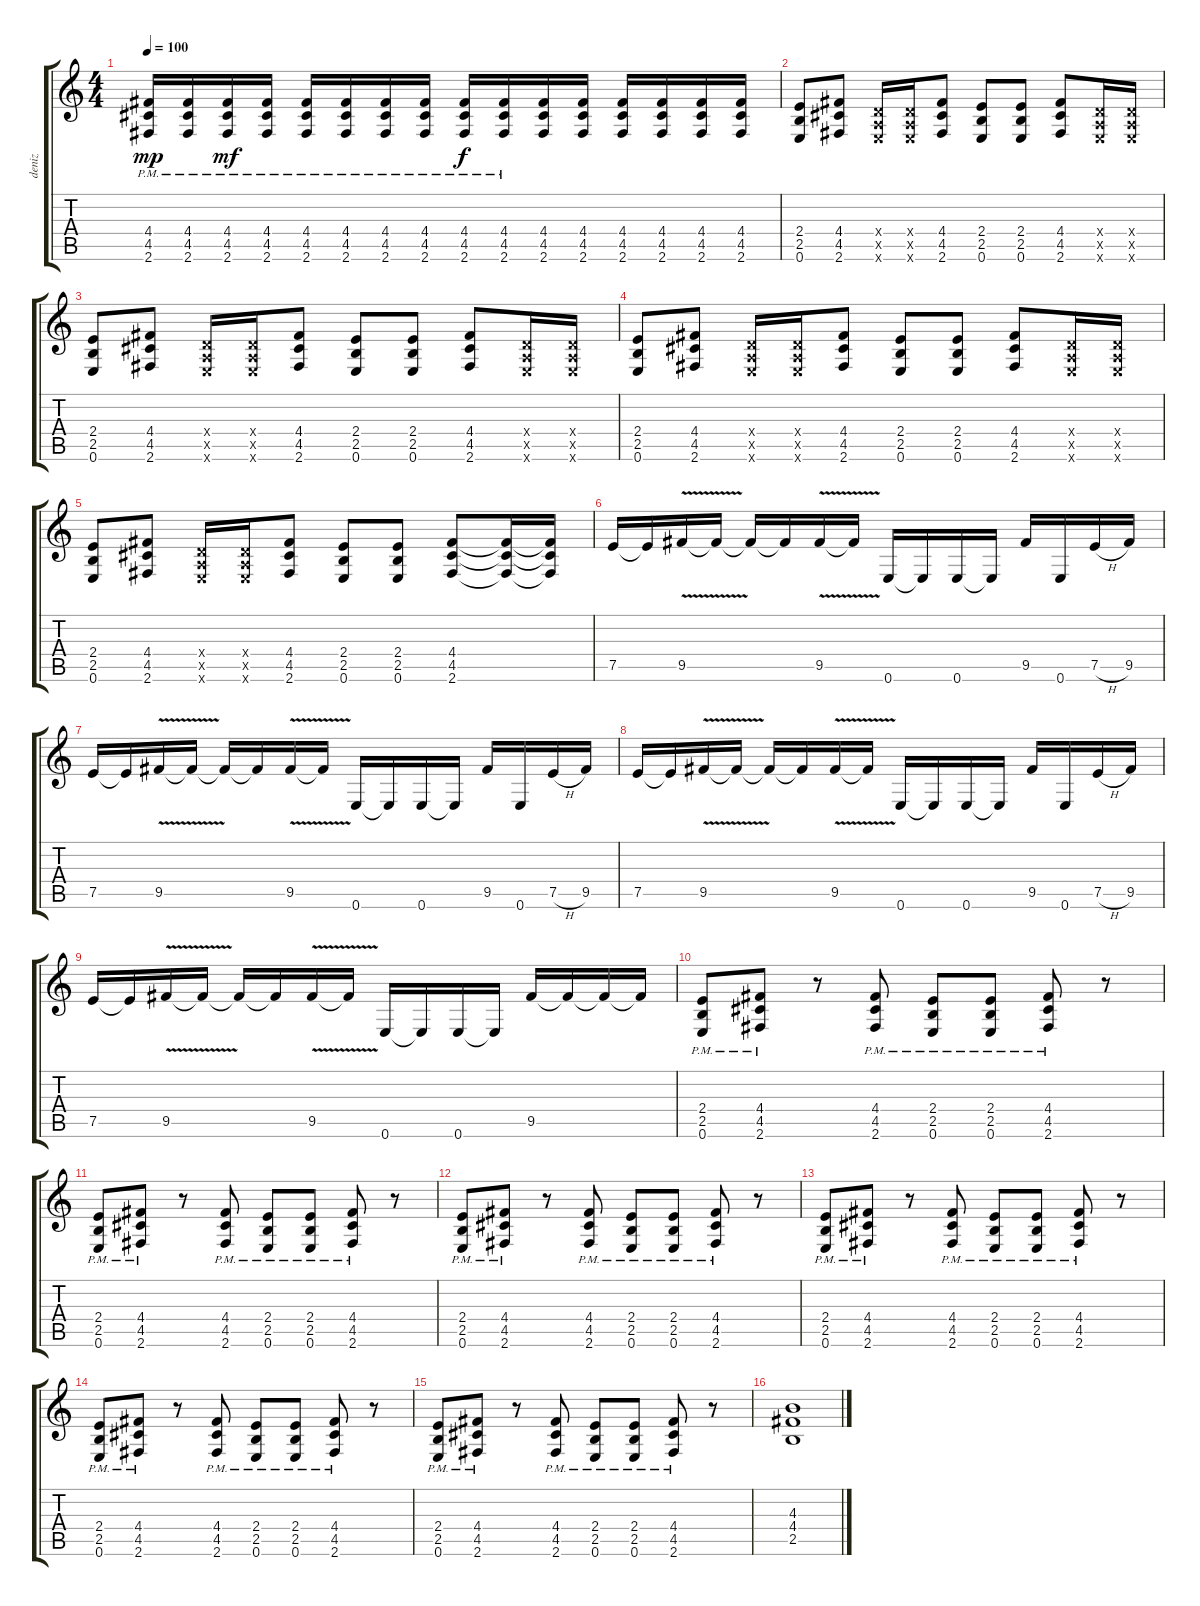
\track ("deniz" "deniz") {instrument distortionguitar}
\staff {score tabs}
\tuning (E4 B3 G3 D3 A2 E2) {hide}
\ts (4 4)
\tempo 100
\clef g2
\ks c
(4.4{pm} 4.5{pm} 2.6{pm}).16{dy mp} (4.4{pm} 4.5 2.6{pm}).16 (4.4{pm} 4.5{pm} 2.6{pm}).16{dy mf} (4.4{pm} 4.5{pm} 2.6{pm}).16 (4.4{pm} 4.5{pm} 2.6{pm}).16 (4.4 4.5{pm} 2.6{pm}).16 (4.4{pm} 4.5{pm} 2.6{pm}).16 (4.4{pm} 4.5{pm} 2.6{pm}).16 (4.4{pm} 4.5{pm} 2.6{pm}).16{dy f} (4.4{pm} 4.5{pm} 2.6{pm}).16 (4.4 4.5 2.6).16 (4.4 4.5 2.6).16 (4.4 4.5 2.6).16 (4.4 4.5 2.6).16 (4.4 4.5 2.6).16 (4.4 4.5 2.6).16 |
(2.4 2.5 0.6).8 (4.4 4.5 2.6).8 (0.4{x} 0.5{x} 0.6{x}).16 (0.4{x} 0.5{x} 0.6{x}).16 (4.4 4.5 2.6).8 (2.4 2.5 0.6).8 (2.4 2.5 0.6).8 (4.4 4.5 2.6).8 (0.4{x} 0.5{x} 0.6{x}).16 (0.4{x} 0.5{x} 0.6{x}).16 |
(2.4 2.5 0.6).8 (4.4 4.5 2.6).8 (0.4{x} 0.5{x} 0.6{x}).16 (0.4{x} 0.5{x} 0.6{x}).16 (4.4 4.5 2.6).8 (2.4 2.5 0.6).8 (2.4 2.5 0.6).8 (4.4 4.5 2.6).8 (0.4{x} 0.5{x} 0.6{x}).16 (0.4{x} 0.5{x} 0.6{x}).16 |
(2.4 2.5 0.6).8 (4.4 4.5 2.6).8 (0.4{x} 0.5{x} 0.6{x}).16 (0.4{x} 0.5{x} 0.6{x}).16 (4.4 4.5 2.6).8 (2.4 2.5 0.6).8 (2.4 2.5 0.6).8 (4.4 4.5 2.6).8 (0.4{x} 0.5{x} 0.6{x}).16 (0.4{x} 0.5{x} 0.6{x}).16 |
(2.4 2.5 0.6).8 (4.4 4.5 2.6).8 (0.4{x} 0.5{x} 0.6{x}).16 (0.4{x} 0.5{x} 0.6{x}).16 (4.4 4.5 2.6).8 (2.4 2.5 0.6).8 (2.4 2.5 0.6).8 (4.4 4.5 2.6).8 (4.4{t} 4.5{t} 2.6{t}).16 (4.4{t} 4.5{t} 2.6{t}).16 |
7.5.16 7.5{t}.16 9.5{v}.16 9.5{t}.16 9.5{t}.16 9.5{t}.16 9.5{v}.16 9.5{t}.16 0.6.16 0.6{t}.16 0.6.16 0.6{t}.16 9.5.16 0.6.16 7.5{h}.16 9.5.16 |
7.5.16 7.5{t}.16 9.5{v}.16 9.5{t}.16 9.5{t}.16 9.5{t}.16 9.5{v}.16 9.5{t}.16 0.6.16 0.6{t}.16 0.6.16 0.6{t}.16 9.5.16 0.6.16 7.5{h}.16 9.5.16 |
7.5.16 7.5{t}.16 9.5{v}.16 9.5{t}.16 9.5{t}.16 9.5{t}.16 9.5{v}.16 9.5{t}.16 0.6.16 0.6{t}.16 0.6.16 0.6{t}.16 9.5.16 0.6.16 7.5{h}.16 9.5.16 |
7.5.16 7.5{t}.16 9.5{v}.16 9.5{t}.16 9.5{t}.16 9.5{t}.16 9.5{v}.16 9.5{t}.16 0.6.16 0.6{t}.16 0.6.16 0.6{t}.16 9.5.16 9.5{t}.16 9.5{t}.16 9.5{t}.16 |
(2.4{pm} 2.5{pm} 0.6{pm}).8 (4.4{pm} 4.5{pm} 2.6{pm}).8 r.8 (4.4{pm} 4.5{pm} 2.6{pm}).8 (2.4{pm} 2.5{pm} 0.6{pm}).8 (2.4{pm} 2.5{pm} 0.6{pm}).8 (4.4{pm} 4.5{pm} 2.6{pm}).8 r.8 |
(2.4{pm} 2.5{pm} 0.6{pm}).8 (4.4{pm} 4.5{pm} 2.6{pm}).8 r.8 (4.4{pm} 4.5{pm} 2.6{pm}).8 (2.4{pm} 2.5{pm} 0.6{pm}).8 (2.4{pm} 2.5{pm} 0.6{pm}).8 (4.4{pm} 4.5{pm} 2.6{pm}).8 r.8 |
(2.4{pm} 2.5{pm} 0.6{pm}).8 (4.4{pm} 4.5{pm} 2.6{pm}).8 r.8 (4.4{pm} 4.5{pm} 2.6{pm}).8 (2.4{pm} 2.5{pm} 0.6{pm}).8 (2.4{pm} 2.5{pm} 0.6{pm}).8 (4.4{pm} 4.5{pm} 2.6{pm}).8 r.8 |
(2.4{pm} 2.5{pm} 0.6{pm}).8 (4.4{pm} 4.5{pm} 2.6{pm}).8 r.8 (4.4{pm} 4.5{pm} 2.6{pm}).8 (2.4{pm} 2.5{pm} 0.6{pm}).8 (2.4{pm} 2.5{pm} 0.6{pm}).8 (4.4{pm} 4.5{pm} 2.6{pm}).8 r.8 |
(2.4{pm} 2.5{pm} 0.6{pm}).8 (4.4{pm} 4.5{pm} 2.6{pm}).8 r.8 (4.4{pm} 4.5{pm} 2.6{pm}).8 (2.4{pm} 2.5{pm} 0.6{pm}).8 (2.4{pm} 2.5{pm} 0.6{pm}).8 (4.4{pm} 4.5{pm} 2.6{pm}).8 r.8 |
(2.4{pm} 2.5{pm} 0.6{pm}).8 (4.4{pm} 4.5{pm} 2.6{pm}).8 r.8 (4.4{pm} 4.5{pm} 2.6{pm}).8 (2.4{pm} 2.5{pm} 0.6{pm}).8 (2.4{pm} 2.5{pm} 0.6{pm}).8 (4.4{pm} 4.5{pm} 2.6{pm}).8 r.8 |
(4.3 4.4 2.5).1
